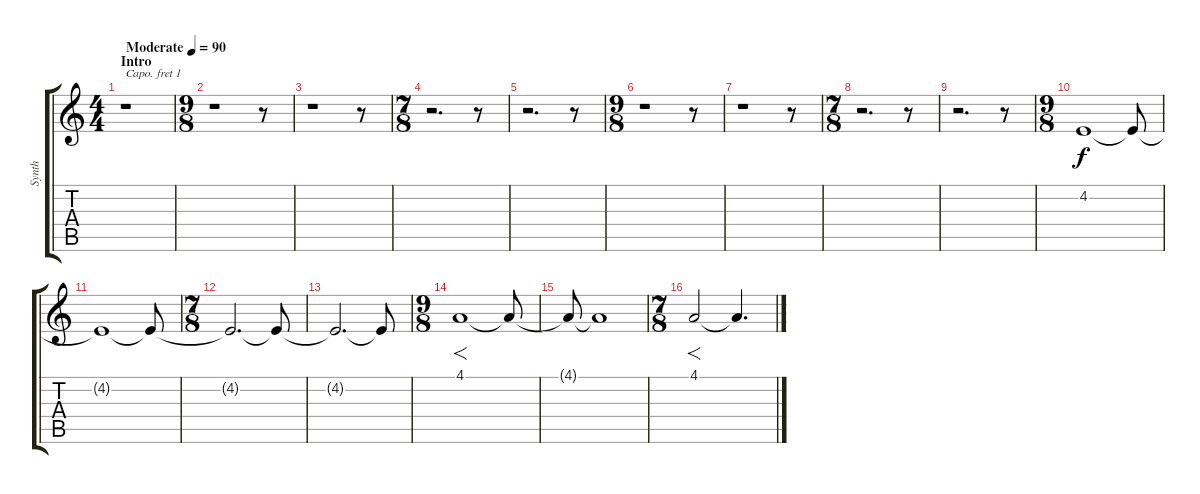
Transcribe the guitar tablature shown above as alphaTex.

\track ("Synth" "Synth") {instrument lead6voice}
\staff {score tabs}
\capo 1
\tuning (E4 B3 G3 D3 A2 E2) {hide}
\ts (4 4)
\section ("" "Intro")
\tempo (90 "Moderate")
\clef g2
\ks c
r.1{dy f instrument lead6voice} |
\ts (9 8)
r.1 r.8 |
r.1 r.8 |
\ts (7 8)
r.2{d} r.8 |
r.2{d} r.8 |
\ts (9 8)
r.1 r.8 |
r.1 r.8 |
\ts (7 8)
r.2{d} r.8 |
r.2{d} r.8 |
\ts (9 8)
4.2.1 4.2{t}.8 |
4.2{t}.1 4.2{t}.8 |
\ts (7 8)
4.2{t}.2{d} 4.2{t}.8 |
4.2{t}.2{d} 4.2{t}.8 |
\ts (9 8)
4.1.1{f} 4.1{t}.8 |
4.1{t}.8 4.1{t}.1 |
\ts (7 8)
4.1.2{f} 4.1{t}.4{d}
